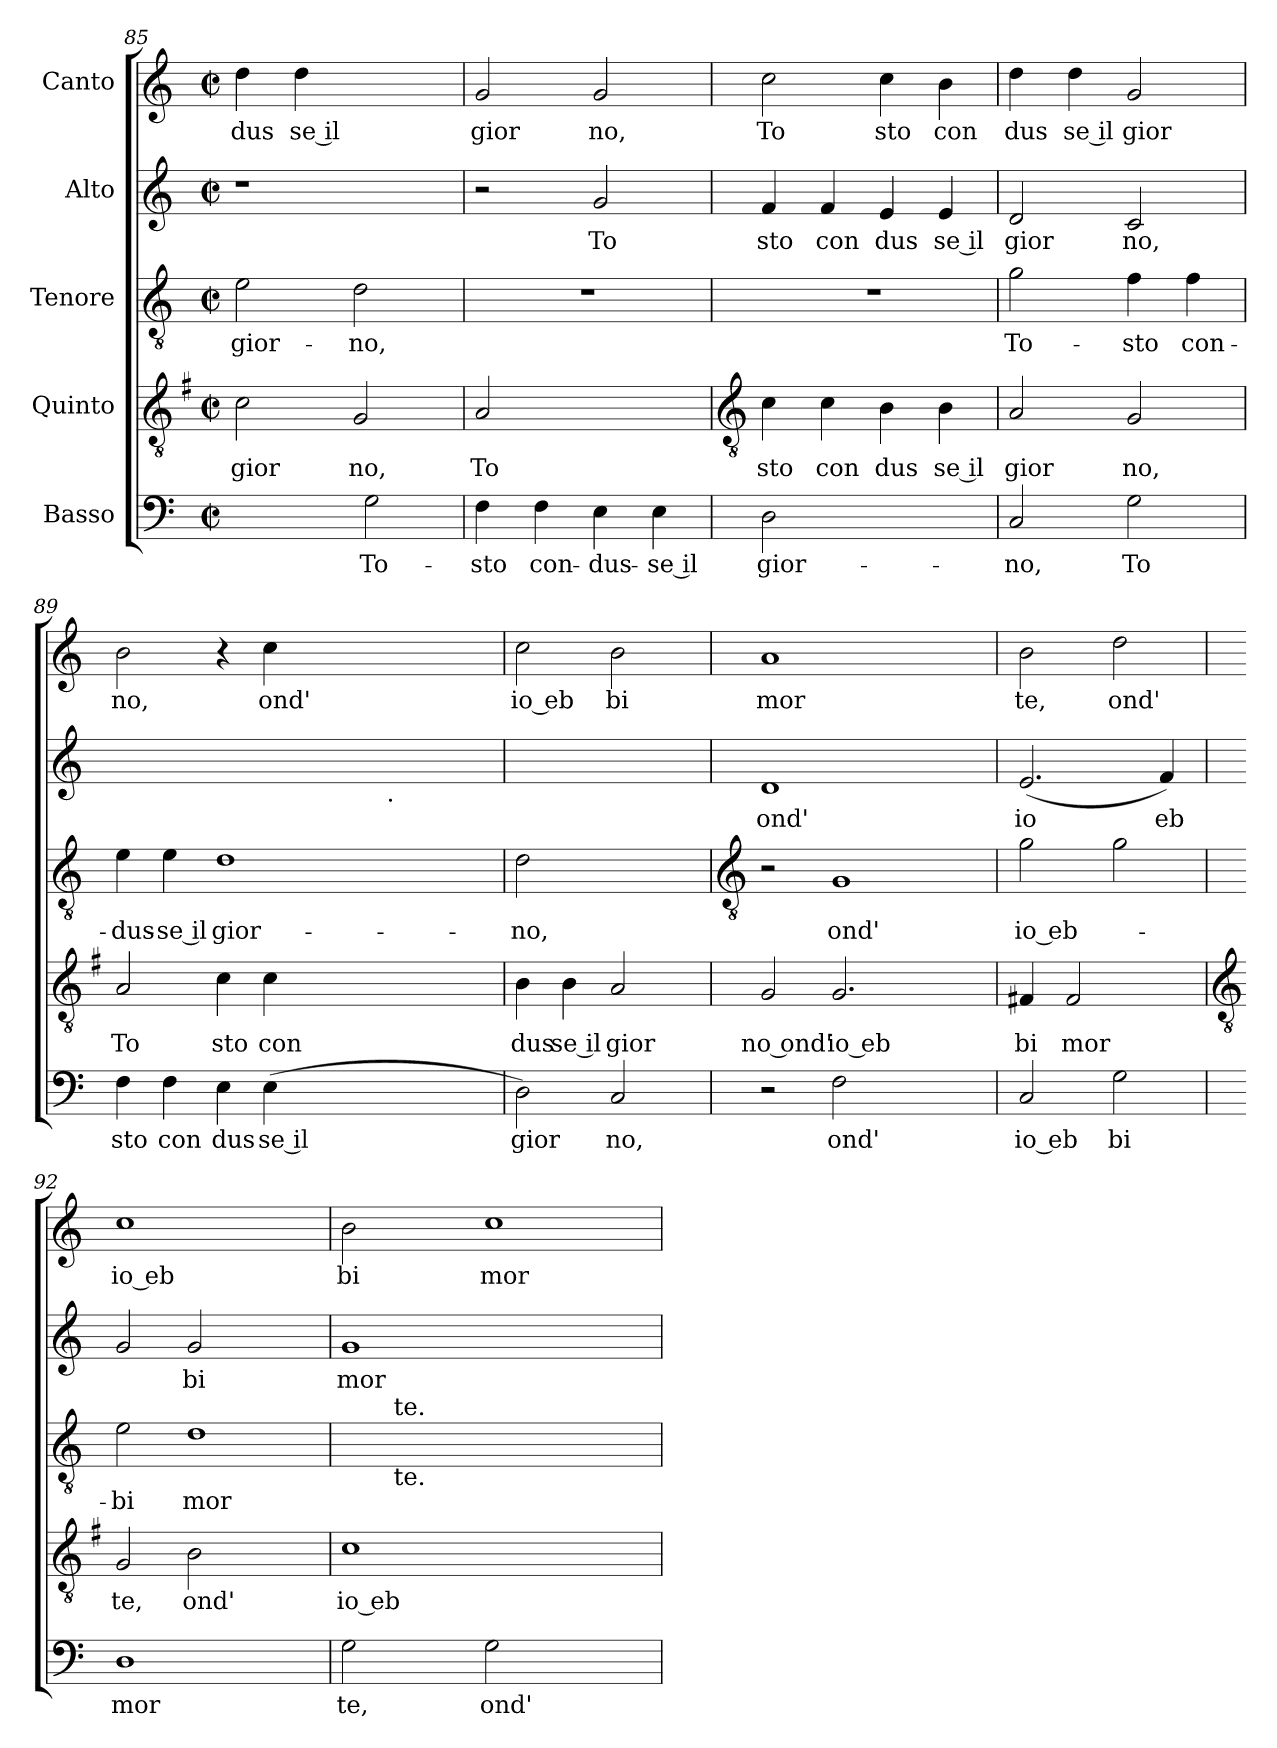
**kern	**text	**kern	**text	**kern	**text	**kern	**text	**kern	**text
*part5	*part5	*part4	*part4	*part3	*part3	*part2	*part2	*part1	*part1
*staff5	*staff5	*staff4	*staff4	*staff3	*staff3	*staff2	*staff2	*staff1	*staff1
*I"Basso	*	*I"Quinto	*	*I"Tenore	*	*I"Alto	*	*I"Canto	*
!!LO:LB:g=z
*clefF4	*	*clefGv2	*	*clefGv2	*	*clefG2	*	*clefG2	*
*	*	*ITrd-3c-5	*	*	*	*	*	*	*
*k[]	*	*k[]	*	*k[]	*	*k[]	*	*k[]	*
*C:	*	*C:	*	*C:	*	*C:	*	*C:	*
*M2/2	*	*M2/2	*	*M2/2	*	*M2/2	*	*M2/2	*
*met(c|)	*	*met(c|)	*	*met(c|)	*	*met(c|)	*	*met(c|)	*
=85A	=85A	=85A	=85A	=85A	=85A	=85A	=85A	=85A	=85A
!	!	!	!LO:LY:b	!	!LO:LY:b	!	!	!	!LO:LY:b
4ryy	.	2f\	gior	2e\	gior-	1r	.	4dd\	dus
!	!	!	!	!	!	!	!	!	!LO:LY:b
4ryy	.	.	.	.	.	.	.	4dd\	se il
!	!	!	!LO:LY:b	!	!LO:LY:b	!	!	!	!
64ryy	.	2c/	no,	2d\	-no,	.	.	2ryy	.
!	!LO:LY:b	!	!	!	!	!	!	!	!
2G\	To-	.	.	.	.	.	.	.	.
.	.	64ryy	.	64ryy	.	64ryy	.	64ryy	.
!!LO:LB:g=z
=86	=86	=86	=86	=86	=86	=86	=86	=86	=86
!	!LO:LY:b	!	!LO:LY:b	!	!	!	!	!	!LO:LY:b
4F\	-sto	2d/	To	1r	.	2r	.	2g/	gior
!	!LO:LY:b	!	!	!	!	!	!	!	!
4F\	con-	.	.	.	.	.	.	.	.
!	!LO:LY:b	!	!	!	!	!	!LO:LY:b	!	!LO:LY:b
4E\	-dus-	2ryy	.	.	.	2g/	To	2g/	no,
!	!LO:LY:b	!	!	!	!	!	!	!	!
4E\	-se il	.	.	.	.	.	.	.	.
!!LO:LB:g=z
=87	=87	=87	=87	=87	=87	=87	=87	=87	=87
*	*	*clefGv2	*	*	*	*	*	*	*
!	!LO:LY:b	!	!LO:LY:b	!	!	!	!LO:LY:b	!	!LO:LY:b
2D\	gior-	4f\	sto	1r	.	4f/	sto	2cc\	To
!	!	!	!LO:LY:b	!	!	!	!LO:LY:b	!	!
.	.	4f\	con	.	.	4f/	con	.	.
!	!	!	!LO:LY:b	!	!	!	!LO:LY:b	!	!LO:LY:b
2ryy	.	4e\	dus	.	.	4e/	dus	4cc\	sto
!	!	!	!LO:LY:b	!	!	!	!LO:LY:b	!	!LO:LY:b
.	.	4e\	se il	.	.	4e/	se il	4b\	con
!!LO:LB:g=z
=88	=88	=88	=88	=88	=88	=88	=88	=88	=88
!	!LO:LY:b	!	!LO:LY:b	!	!LO:LY:b	!	!LO:LY:b	!	!LO:LY:b
2C/	-no,	2d/	gior	2g\	To-	2d/	gior	4dd\	dus
!	!	!	!	!	!	!	!	!	!LO:LY:b
.	.	.	.	.	.	.	.	4dd\	se il
!	!LO:LY:b	!	!LO:LY:b	!	!LO:LY:b	!	!LO:LY:b	!	!LO:LY:b
2G\	To	2c/	no,	4f\	-sto	2c/	no,	2g/	gior
!	!	!	!	!	!LO:LY:b	!	!	!	!
.	.	.	.	4f\	con-	.	.	.	.
=89	=89	=89	=89	=89	=89	=89	=89	=89	=89
!	!LO:LY:b	!	!LO:LY:b	!	!LO:LY:b	!	!	!	!LO:LY:b
4F\	sto	2d/	To	4e\	-dus-	4ryy	.	2b\	no,
!	!LO:LY:b	!	!	!	!LO:LY:b	!	!	!	!
4F\	con	.	.	4e\	-se il	4ryy	.	.	.
!	!LO:LY:b	!	!LO:LY:b	!	!LO:LY:b	!	!	!	!
4E\	dus	4f\	sto	1d	gior-	4ryy	.	4r	.
!	!LO:LY:b	!	!LO:LY:b	!	!	!	!	!	!LO:LY:b
(>4E\	se il	4f\	con	.	.	64ryy	.	4cc\	ond'
.	.	.	.	.	.	64ryy	.	.	.
.	.	.	.	.	.	64ryy	.	.	.
.	.	.	.	.	.	64ryy	.	.	.
.	.	.	.	.	.	64ryy	.	.	.
.	.	.	.	.	.	64ryy	.	.	.
.	.	.	.	.	.	64ryy	.	.	.
.	.	.	.	.	.	64ryy	.	.	.
.	.	.	.	.	.	64ryy	.	.	.
.	.	.	.	.	.	64ryy	.	.	.
.	.	.	.	.	.	64ryy	.	.	.
.	.	.	.	.	.	64ryy	.	.	.
.	.	.	.	.	.	64ryy	.	.	.
.	.	.	.	.	.	64ryy	.	.	.
!	!	!	!	!	!	!LO:TX:b:t=.	!	!	!
.	.	.	.	.	.	64ryy	.	.	.
.	.	.	.	.	.	4ryy	.	.	.
2ryy	.	2ryy	.	.	.	.	.	2ryy	.
.	.	.	.	.	.	4ryy	.	.	.
.	.	.	.	.	.	64ryy	.	.	.
=90	=90	=90	=90	=90	=90	=90	=90	=90	=90
!	!LO:LY:b	!	!LO:LY:b	!	!LO:LY:b	!	!	!	!LO:LY:b
2D\)	gior	4e\	dus	2d\	-no,	4ryy	.	2cc\	io eb
!	!	!	!LO:LY:b	!	!	!	!	!	!
.	.	4e\	se il	.	.	4ryy	.	.	.
!	!LO:LY:b	!	!LO:LY:b	!	!	!	!	!	!LO:LY:b
2C/	no,	2d/	gior	2ryy	.	4ryy	.	2b\	bi
.	.	.	.	.	.	64ryy	.	.	.
.	.	.	.	.	.	8...ryy	.	.	.
!!LO:LB:g=z
=91	=91	=91	=91	=91	=91	=91	=91	=91	=91
*	*	*	*	*clefGv2	*	*	*	*	*
!	!	!	!LO:LY:b	!	!	!	!LO:LY:b	!	!LO:LY:b
2r	.	2c/	no ond'	2r	.	1d	ond'	1a	mor
!	!LO:LY:b	!	!LO:LY:b	!	!LO:LY:b	!	!	!	!
2F\	ond'	2.c/	io eb	1G	ond'	.	.	.	.
2ryy	.	.	.	.	.	2ryy	.	2ryy	.
.	.	4ryy	.	.	.	.	.	.	.
!!LO:LB:g=z
=92	=92	=92	=92	=92	=92	=92	=92	=92	=92
!	!LO:LY:b	!	!LO:LY:b	!	!LO:LY:b	!	!LO:LY:b	!	!LO:LY:b
2C/	io eb	4Bn/	bi	2g\	io eb-	(<2.e/	io	2b\	te,
!	!	!	!LO:LY:b	!	!	!	!	!	!
.	.	2B/	mor	.	.	.	.	.	.
!	!LO:LY:b	!	!	!	!	!	!	!	!LO:LY:b
2G\	bi	.	.	2g\	.	.	.	2dd\	ond'
!	!	!	!	!	!	!	!LO:LY:b	!	!
.	.	4ryy	.	.	.	4f/)	eb	.	.
!!LO:LB:g=z
=92A	=92A	=92A	=92A	=92A	=92A	=92A	=92A	=92A	=92A
*	*	*clefGv2	*	*	*	*	*	*	*
!	!LO:LY:b	!	!LO:LY:b	!	!LO:LY:b	!	!	!	!LO:LY:b
1D	mor	2c/	te,	2e\	-bi	2g/	.	1cc	io eb
!	!	!	!LO:LY:b	!	!LO:LY:b	!	!LO:LY:b	!	!
.	.	2e\	ond'	1d	mor-	2g/	bi	.	.
2ryy	.	2ryy	.	.	.	2ryy	.	2ryy	.
!!LO:LB:g=z
=93A	=93A	=93A	=93A	=93A	=93A	=93A	=93A	=93A	=93A
!	!LO:LY:b	!	!LO:LY:b	!	!	!	!LO:LY:b	!	!LO:LY:b
2G\	te,	1f	io eb	32ryy	.	1g	mor	2b\	bi
.	.	.	.	32ryy	.	.	.	.	.
.	.	.	.	32ryy	.	.	.	.	.
.	.	.	.	32ryy	.	.	.	.	.
!	!	!	!	!LO:TX:a:t=te.	!	!	!	!	!
!	!	!	!	!LO:TX:b:t=te.	!	!	!	!	!
.	.	.	.	32ryy	.	.	.	.	.
.	.	.	.	64ryy	.	.	.	.	.
.	.	.	.	64ryy	.	.	.	.	.
.	.	.	.	64ryy	.	.	.	.	.
.	.	.	.	1ryy	.	.	.	.	.
!	!LO:LY:b	!	!	!	!	!	!	!	!LO:LY:b
2G\	ond'	.	.	.	.	.	.	1cc	mor
2ryy	.	2ryy	.	.	.	2ryy	.	.	.
.	.	.	.	4ryy	.	.	.	.	.
.	.	.	.	32.ryy	.	.	.	.	.
=	=	=	=	=	=	=	=	=	=
*-	*-	*-	*-	*-	*-	*-	*-	*-	*-
